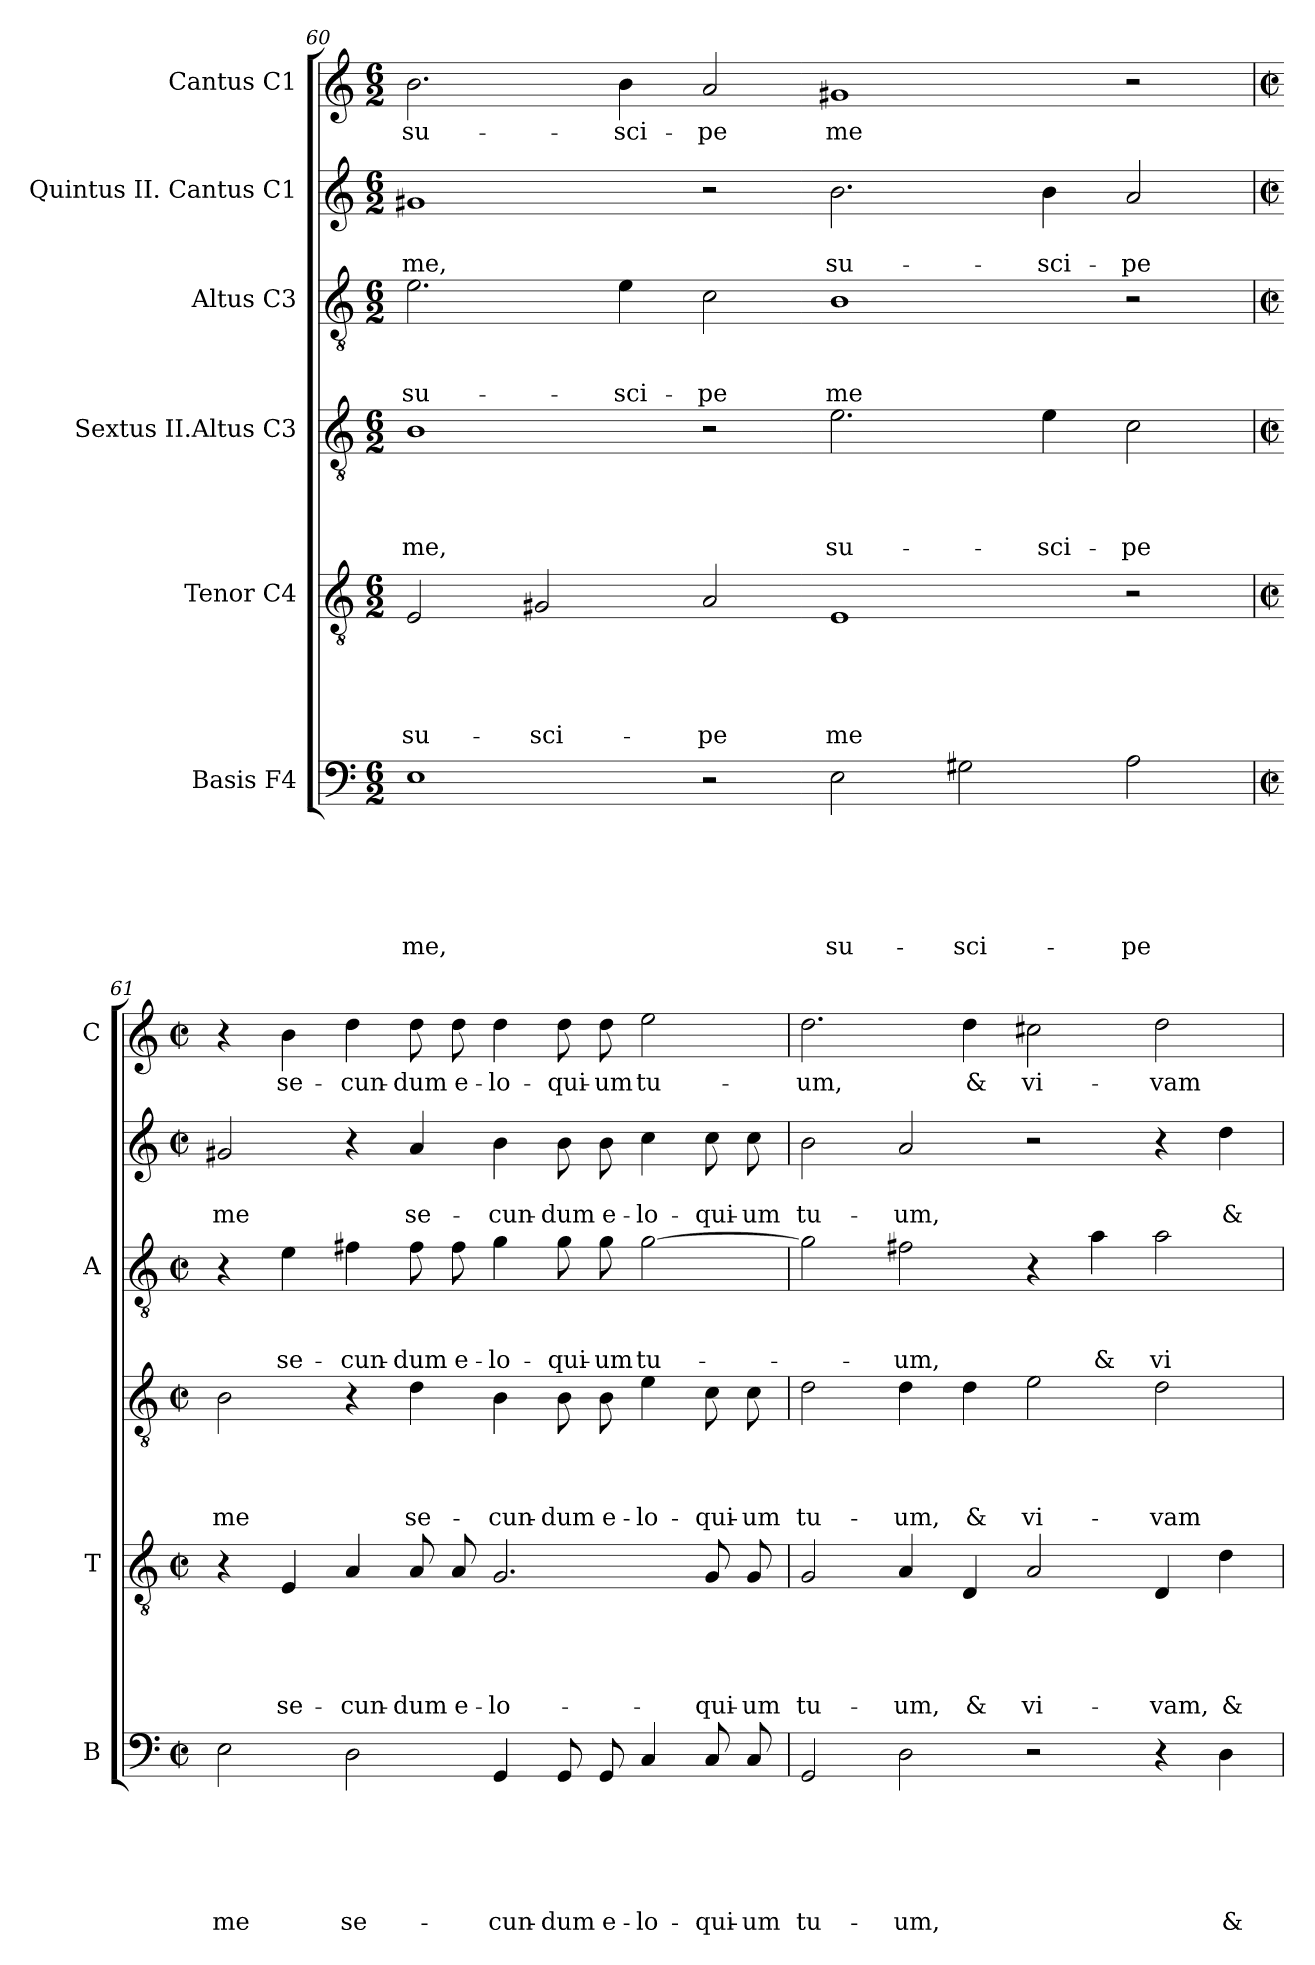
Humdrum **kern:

**kern	**text	**text	**text	**text	**text	**text	**kern	**text	**text	**text	**text	**text	**kern	**text	**text	**text	**text	**kern	**text	**text	**text	**kern	**text	**text	**kern	**text
*part6	*part6	*part6	*part6	*part6	*part6	*part6	*part5	*part5	*part5	*part5	*part5	*part5	*part4	*part4	*part4	*part4	*part4	*part3	*part3	*part3	*part3	*part2	*part2	*part2	*part1	*part1
*staff6	*staff6	*staff6	*staff6	*staff6	*staff6	*staff6	*staff5	*staff5	*staff5	*staff5	*staff5	*staff5	*staff4	*staff4	*staff4	*staff4	*staff4	*staff3	*staff3	*staff3	*staff3	*staff2	*staff2	*staff2	*staff1	*staff1
*I"Basis F4	*	*	*	*	*	*	*I"Tenor C4	*	*	*	*	*	*I"Sextus II.Altus C3	*	*	*	*	*I"Altus C3	*	*	*	*I"Quintus II. Cantus C1	*	*	*I"Cantus C1	*
*I'B	*	*	*	*	*	*	*I'T	*	*	*	*	*	*	*	*	*	*	*I'A	*	*	*	*	*	*	*I'C	*
*clefF4	*	*	*	*	*	*	*clefGv2	*	*	*	*	*	*clefGv2	*	*	*	*	*clefGv2	*	*	*	*clefG2	*	*	*clefG2	*
*k[]	*	*	*	*	*	*	*k[]	*	*	*	*	*	*k[]	*	*	*	*	*k[]	*	*	*	*k[]	*	*	*k[]	*
*C:	*	*	*	*	*	*	*C:	*	*	*	*	*	*C:	*	*	*	*	*C:	*	*	*	*C:	*	*	*C:	*
*M6/2	*	*	*	*	*	*	*M6/2	*	*	*	*	*	*M6/2	*	*	*	*	*M6/2	*	*	*	*M6/2	*	*	*M6/2	*
=60	=60	=60	=60	=60	=60	=60	=60	=60	=60	=60	=60	=60	=60	=60	=60	=60	=60	=60	=60	=60	=60	=60	=60	=60	=60	=60
1E	.	.	.	.	.	me,	2E/	.	.	.	.	su-	1B	.	.	.	me,	2.e\	.	.	su-	1g#X	.	me,	2.b\	su-
.	.	.	.	.	.	.	2G#X/	.	.	.	.	-sci-	.	.	.	.	.	.	.	.	.	.	.	.	.	.
.	.	.	.	.	.	.	.	.	.	.	.	.	.	.	.	.	.	4e\	.	.	-sci-	.	.	.	4b\	-sci-
2r	.	.	.	.	.	.	2A/	.	.	.	.	-pe	2r	.	.	.	.	2c\	.	.	-pe	2r	.	.	2a/	-pe
2E\	.	.	.	.	.	su-	1E	.	.	.	.	me	2.e\	.	.	.	su-	1B	.	.	me	2.b\	.	su-	1g#X	me
2G#X\	.	.	.	.	.	-sci-	.	.	.	.	.	.	.	.	.	.	.	.	.	.	.	.	.	.	.	.
.	.	.	.	.	.	.	.	.	.	.	.	.	4e\	.	.	.	-sci-	.	.	.	.	4b\	.	-sci-	.	.
2A\	.	.	.	.	.	-pe	2r	.	.	.	.	.	2c\	.	.	.	-pe	2r	.	.	.	2a/	.	-pe	2r	.
!!LO:PB:g=z
=61	=61	=61	=61	=61	=61	=61	=61	=61	=61	=61	=61	=61	=61	=61	=61	=61	=61	=61	=61	=61	=61	=61	=61	=61	=61	=61
*M2/2	*	*	*	*	*	*	*M2/2	*	*	*	*	*	*M2/2	*	*	*	*	*M2/2	*	*	*	*M2/2	*	*	*M2/2	*
*met(c|)	*	*	*	*	*	*	*met(c|)	*	*	*	*	*	*met(c|)	*	*	*	*	*met(c|)	*	*	*	*met(c|)	*	*	*met(c|)	*
2E\	.	.	.	.	.	me	4r	.	.	.	.	.	2B\	.	.	.	me	4r	.	.	.	2g#X/	.	me	4r	.
.	.	.	.	.	.	.	4E/	.	.	.	.	se-	.	.	.	.	.	4e\	.	.	se-	.	.	.	4b\	se-
2D\	.	.	.	.	.	se-	4A/	.	.	.	.	-cun-	4r	.	.	.	.	4f#X\	.	.	-cun-	4r	.	.	4dd\	-cun-
.	.	.	.	.	.	.	8A/	.	.	.	.	-dum	4d\	.	.	.	se-	8f#\	.	.	-dum	4a/	.	se-	8dd\	-dum
.	.	.	.	.	.	.	8A/	.	.	.	.	e-	.	.	.	.	.	8f#\	.	.	e-	.	.	.	8dd\	e-
4GG/	.	.	.	.	.	-cun-	2.G/	.	.	.	.	-lo-	4B\	.	.	.	-cun-	4g\	.	.	-lo-	4b\	.	-cun-	4dd\	-lo-
8GG/	.	.	.	.	.	-dum	.	.	.	.	.	.	8B\	.	.	.	-dum	8g\	.	.	-qui-	8b\	.	-dum	8dd\	-qui-
8GG/	.	.	.	.	.	e-	.	.	.	.	.	.	8B\	.	.	.	e-	8g\	.	.	-um	8b\	.	e-	8dd\	-um
4C/	.	.	.	.	.	-lo-	.	.	.	.	.	.	4e\	.	.	.	-lo-	[2g\	.	.	tu-	4cc\	.	-lo-	2ee\	tu-
8C/	.	.	.	.	.	-qui-	8G/	.	.	.	.	-qui-	8c\	.	.	.	-qui-	.	.	.	.	8cc\	.	-qui-	.	.
8C/	.	.	.	.	.	-um	8G/	.	.	.	.	-um	8c\	.	.	.	-um	.	.	.	.	8cc\	.	-um	.	.
=62	=62	=62	=62	=62	=62	=62	=62	=62	=62	=62	=62	=62	=62	=62	=62	=62	=62	=62	=62	=62	=62	=62	=62	=62	=62	=62
2GG/	.	.	.	.	.	tu-	2G/	.	.	.	.	tu-	2d\	.	.	.	tu-	2g\]	.	.	.	2b\	.	tu-	2.dd\	-um,
2D\	.	.	.	.	.	-um,	4A/	.	.	.	.	-um,	4d\	.	.	.	-um,	2f#X\	.	.	-um,	2a/	.	-um,	.	.
.	.	.	.	.	.	.	4D/	.	.	.	.	&	4d\	.	.	.	&	.	.	.	.	.	.	.	4dd\	&
2r	.	.	.	.	.	.	2A/	.	.	.	.	vi-	2e\	.	.	.	vi-	4r	.	.	.	2r	.	.	2cc#X\	vi-
.	.	.	.	.	.	.	.	.	.	.	.	.	.	.	.	.	.	4a\	.	.	&	.	.	.	.	.
4r	.	.	.	.	.	.	4D/	.	.	.	.	-vam,	2d\	.	.	.	-vam	2a\	.	.	vi-	4r	.	.	2dd\	-vam
4D\	.	.	.	.	.	&	4d\	.	.	.	.	&	.	.	.	.	.	.	.	.	.	4dd\	.	&	.	.
=	=	=	=	=	=	=	=	=	=	=	=	=	=	=	=	=	=	=	=	=	=	=	=	=	=	=
*-	*-	*-	*-	*-	*-	*-	*-	*-	*-	*-	*-	*-	*-	*-	*-	*-	*-	*-	*-	*-	*-	*-	*-	*-	*-	*-
